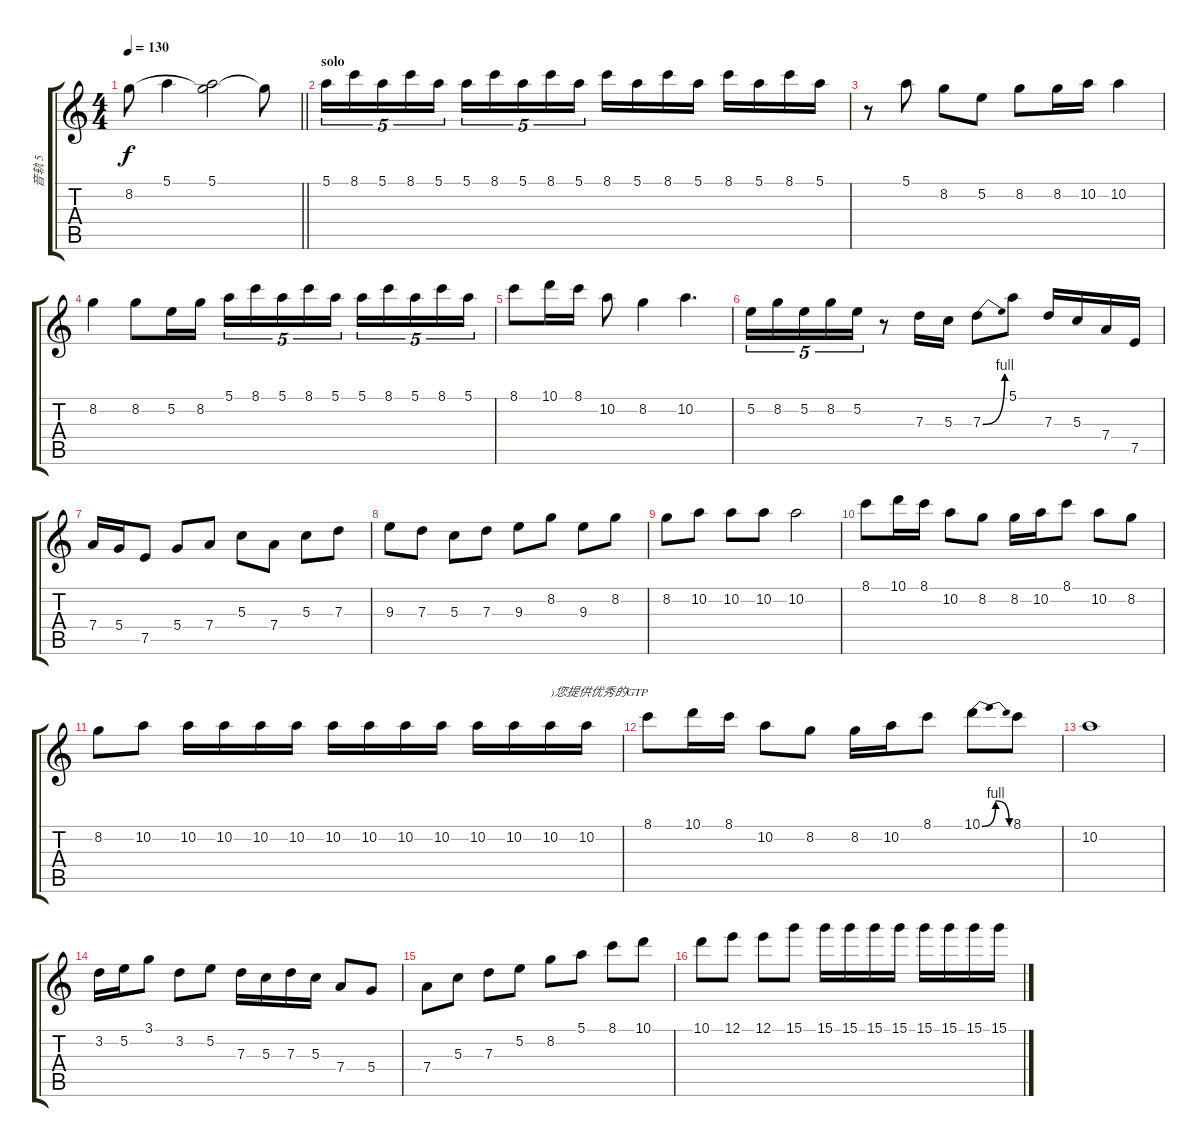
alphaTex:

\track ("音轨 5" "音轨 5") {instrument overdrivenguitar}
\staff {score tabs}
\tuning (E4 B3 G3 D3 A2 E2) {hide}
\ts (4 4)
\tempo 130
\clef g2
\barLineRight lightlight
\ks c
8.2.8{dy f} 5.1.4 (5.1 8.2{t}).2 8.2{t}.8 |
\section ("" "solo")
5.1.16{tu (5 4)} 8.1.16{tu (5 4)} 5.1.16{tu (5 4)} 8.1.16{tu (5 4)} 5.1.16{tu (5 4)} 5.1.16{tu (5 4)} 8.1.16{tu (5 4)} 5.1.16{tu (5 4)} 8.1.16{tu (5 4)} 5.1.16{tu (5 4)} 8.1.16 5.1.16 8.1.16 5.1.16 8.1.16 5.1.16 8.1.16 5.1.16 |
r.8 5.1.8 8.2.8 5.2.8 8.2.8 8.2.16 10.2.16 10.2.4 |
8.2.4 8.2.8 5.2.16 8.2.16 5.1.16{tu (5 4)} 8.1.16{tu (5 4)} 5.1.16{tu (5 4)} 8.1.16{tu (5 4)} 5.1.16{tu (5 4)} 5.1.16{tu (5 4)} 8.1.16{tu (5 4)} 5.1.16{tu (5 4)} 8.1.16{tu (5 4)} 5.1.16{tu (5 4)} |
8.1.8 10.1.16 8.1.16 10.2.8 8.2.4 10.2.4{d} |
5.2.16{tu (5 4)} 8.2.16{tu (5 4)} 5.2.16{tu (5 4)} 8.2.16{tu (5 4)} 5.2.16{tu (5 4)} r.8 7.3.16 5.3.16 7.3{be (bend 0 0 60 4)}.8 5.1.8 7.3.16 5.3.16 7.4.16 7.5.16 |
7.4.16 5.4.16 7.5.8 5.4.8 7.4.8 5.3.8 7.4.8 5.3.8 7.3.8 |
9.3.8 7.3.8 5.3.8 7.3.8 9.3.8 8.2.8 9.3.8 8.2.8 |
8.2.8 10.2.8 10.2.8 10.2.8 10.2.2 |
8.1.8 10.1.16 8.1.16 10.2.8 8.2.8 8.2.16 10.2.16 8.1.8 10.2.8 8.2.8 |
8.2.8 10.2.8 10.2.16 10.2.16 10.2.16 10.2.16 10.2.16 10.2.16 10.2.16 10.2.16 10.2.16 10.2.16 10.2.16{txt ")您提供优秀的GTP"} 10.2.16 |
8.1.8 10.1.16 8.1.16 10.2.8 8.2.8 8.2.16 10.2.16 8.1.8 10.1{be (bendrelease 0 0 10 4 40 4 60 0)}.8 8.1.8 |
10.2.1 |
3.2.16 5.2.16 3.1.8 3.2.8 5.2.8 7.3.16 5.3.16 7.3.16 5.3.16 7.4.8 5.4.8 |
7.4.8 5.3.8 7.3.8 5.2.8 8.2.8 5.1.8 8.1.8 10.1.8 |
10.1.8 12.1.8 12.1.8 15.1.8 15.1.16 15.1.16 15.1.16 15.1.16 15.1.16 15.1.16 15.1.16 15.1.16
